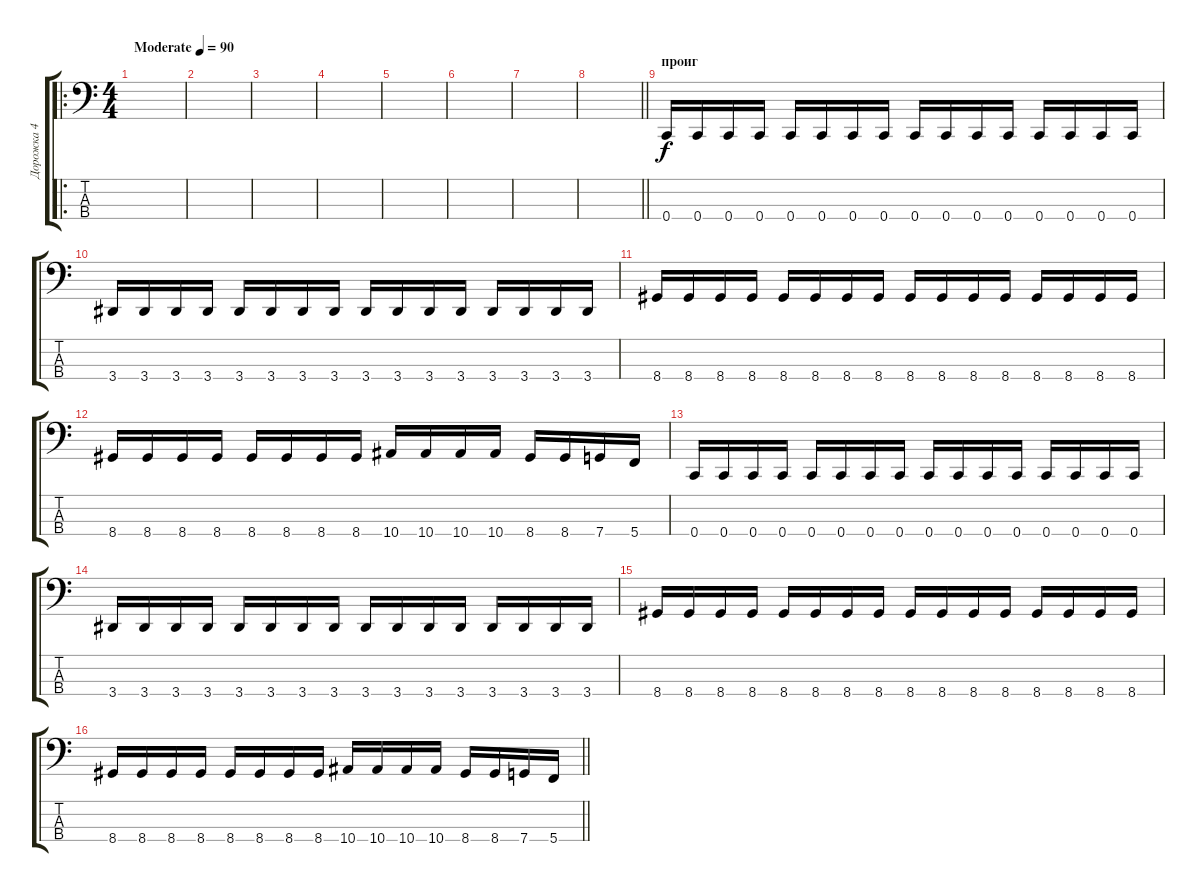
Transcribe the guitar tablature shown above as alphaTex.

\track ("Дорожка 4" "Дорожка 4") {instrument electricbasspick}
\staff {score tabs}
\tuning (F2 C2 G1 C1) {hide}
\ro
\ts (4 4)
\tempo (90 "Moderate")
\clef f4
\ks c
|
|
|
|
|
|
|
\barLineRight lightlight
|
\section ("" "проиг")
0.4.16 0.4.16 0.4.16 0.4.16 0.4.16 0.4.16 0.4.16 0.4.16 0.4.16 0.4.16 0.4.16 0.4.16 0.4.16 0.4.16 0.4.16 0.4.16 |
3.4.16 3.4.16 3.4.16 3.4.16 3.4.16 3.4.16 3.4.16 3.4.16 3.4.16 3.4.16 3.4.16 3.4.16 3.4.16 3.4.16 3.4.16 3.4.16 |
8.4.16 8.4.16 8.4.16 8.4.16 8.4.16 8.4.16 8.4.16 8.4.16 8.4.16 8.4.16 8.4.16 8.4.16 8.4.16 8.4.16 8.4.16 8.4.16 |
8.4.16 8.4.16 8.4.16 8.4.16 8.4.16 8.4.16 8.4.16 8.4.16 10.4.16 10.4.16 10.4.16 10.4.16 8.4.16 8.4.16 7.4.16 5.4.16 |
0.4.16 0.4.16 0.4.16 0.4.16 0.4.16 0.4.16 0.4.16 0.4.16 0.4.16 0.4.16 0.4.16 0.4.16 0.4.16 0.4.16 0.4.16 0.4.16 |
3.4.16 3.4.16 3.4.16 3.4.16 3.4.16 3.4.16 3.4.16 3.4.16 3.4.16 3.4.16 3.4.16 3.4.16 3.4.16 3.4.16 3.4.16 3.4.16 |
8.4.16 8.4.16 8.4.16 8.4.16 8.4.16 8.4.16 8.4.16 8.4.16 8.4.16 8.4.16 8.4.16 8.4.16 8.4.16 8.4.16 8.4.16 8.4.16 |
\barLineRight lightlight
8.4.16 8.4.16 8.4.16 8.4.16 8.4.16 8.4.16 8.4.16 8.4.16 10.4.16 10.4.16 10.4.16 10.4.16 8.4.16 8.4.16 7.4.16 5.4.16
